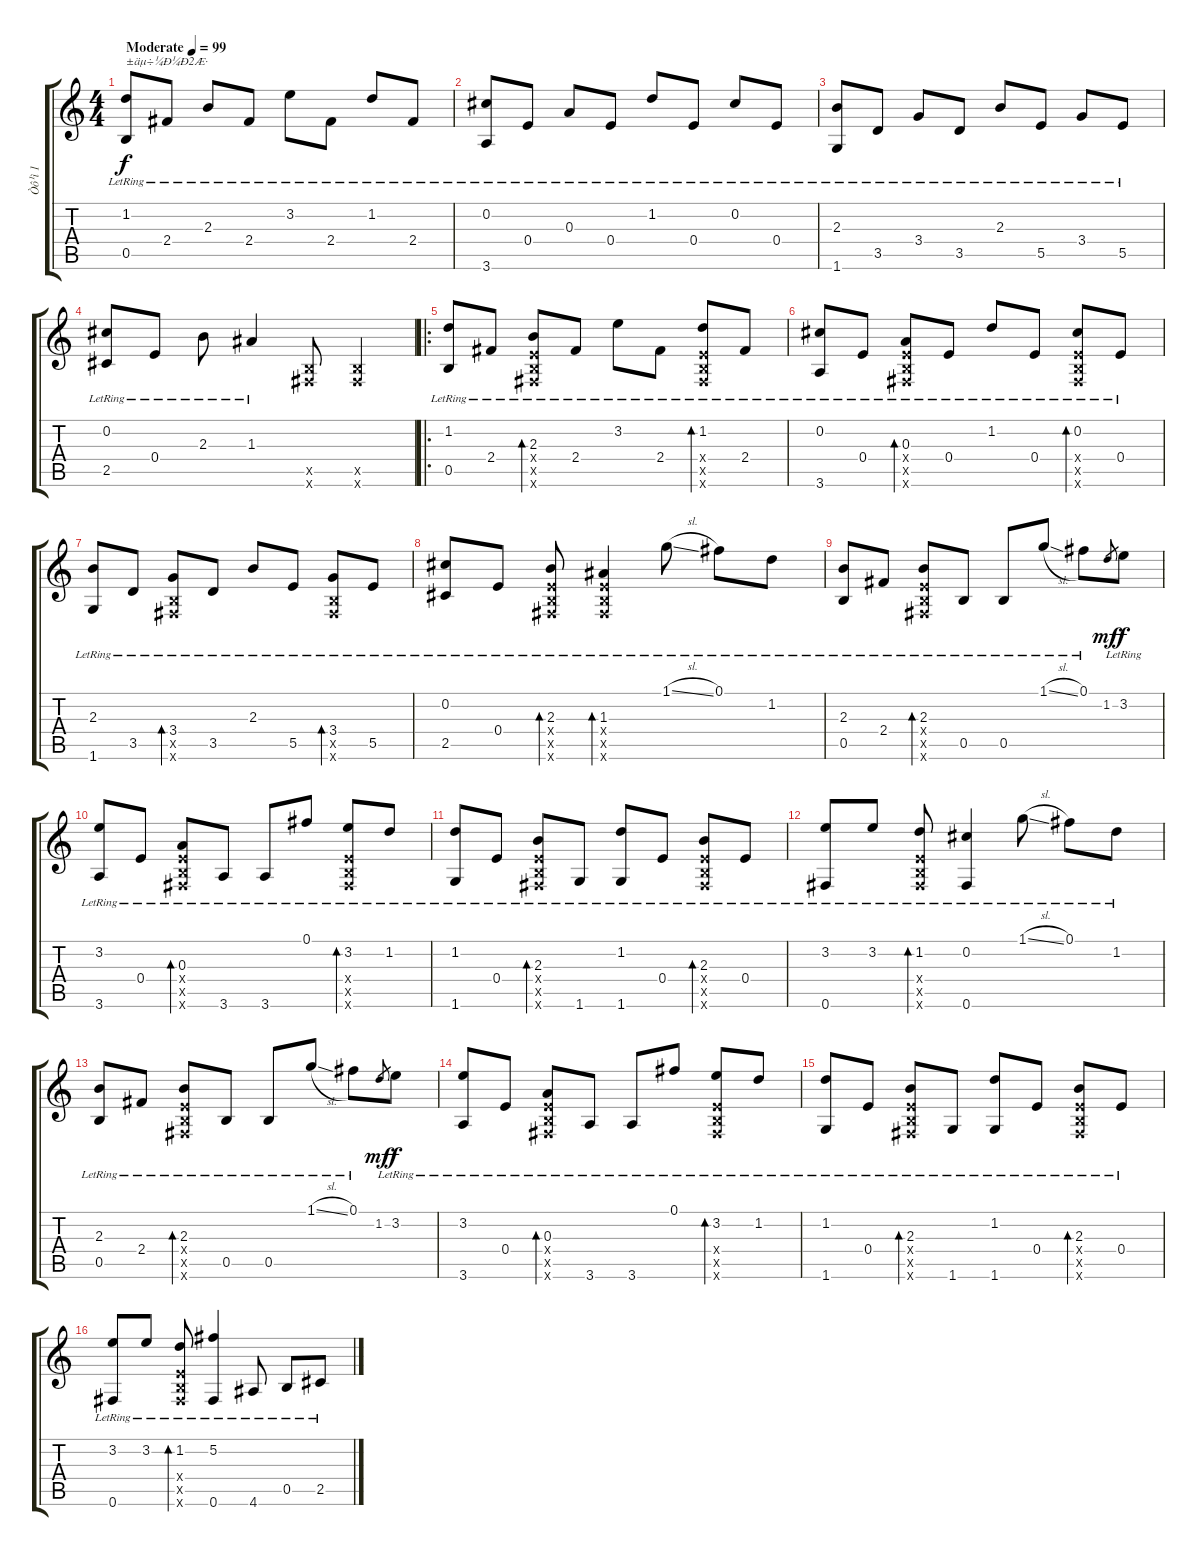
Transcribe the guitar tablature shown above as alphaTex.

\track ("Òô¹ì 1" "Òô¹ì 1") {instrument acousticguitarsteel}
\staff {score tabs}
\tuning (Gb4 Db4 A3 E3 B2 Gb2) {hide}
\ts (4 4)
\tempo (99 "Moderate")
\clef g2
\ks c
(1.2{lr} 0.5{lr}).8{txt "±äµ÷¼Ð¼Ð2Æ·" dy f instrument acousticguitarsteel} 2.4{lr}.8 2.3{lr}.8 2.4{lr}.8 3.2{lr}.8 2.4{lr}.8 1.2{lr}.8 2.4{lr}.8 |
(0.2{lr} 3.6{lr}).8 0.4{lr}.8 0.3{lr}.8 0.4{lr}.8 1.2{lr}.8 0.4{lr}.8 0.2{lr}.8 0.4{lr}.8 |
(2.3{lr} 1.6{lr}).8 3.5{lr}.8 3.4{lr}.8 3.5{lr}.8 2.3{lr}.8 5.5{lr}.8 3.4{lr}.8 5.5{lr}.8 |
(0.2{lr} 2.5{lr}).8 0.4{lr}.8 2.3{lr}.8 1.3{lr}.4 (0.5{x} 0.6{x}).8 (0.5{x} 0.6{x}).4 |
\ro
(1.2{lr} 0.5{lr}).8 2.4{lr}.8 (2.3{lr} 0.4{x} 0.5{x} 0.6{x}).8{bd 30} 2.4{lr}.8 3.2{lr}.8 2.4{lr}.8 (1.2{lr} 0.4{x} 0.5{x} 0.6{x}).8{bd 30} 2.4{lr}.8 |
(0.2{lr} 3.6{lr}).8 0.4{lr}.8 (0.3{lr} 0.4{x} 0.5{x} 0.6{x}).8{bd 30} 0.4{lr}.8 1.2{lr}.8 0.4{lr}.8 (0.2{lr} 0.4{x} 0.5{x} 0.6{x}).8{bd 30} 0.4{lr}.8 |
(2.3{lr} 1.6{lr}).8 3.5{lr}.8 (3.4{lr} 0.5{x} 0.6{x}).8{bd 30} 3.5{lr}.8 2.3{lr}.8 5.5{lr}.8 (3.4{lr} 0.5{x} 0.6{x}).8{bd 30} 5.5{lr}.8 |
(0.2{lr} 2.5{lr}).8 0.4{lr}.8 (2.3{lr} 0.4{x} 0.5{x} 0.6{x}).8{bd 30} (1.3{lr} 0.4{x} 0.5{x} 0.6{x}).4{bd 30} 1.1{sl lr}.8 0.1{lr}.8 1.2{lr}.8 |
(2.3{lr} 0.5{lr}).8 2.4{lr}.8 (2.3{lr} 0.4{x} 0.5{x} 0.6{x}).8{bd 30} 0.5{lr}.8 0.5{lr}.8 1.1{sl lr}.8 0.1{lr}.8 1.2.8{gr dy mf} 3.2{lr}.8{dy f} |
(3.2{lr} 3.6{lr}).8 0.4{lr}.8 (0.3{lr} 0.4{x} 0.5{x} 0.6{x}).8{bd 30} 3.6{lr}.8 3.6{lr}.8 0.1{lr}.8 (3.2{lr} 0.4{x} 0.5{x} 0.6{x}).8{bd 30} 1.2{lr}.8 |
(1.2{lr} 1.6{lr}).8 0.4{lr}.8 (2.3{lr} 0.4{x} 0.5{x} 0.6{x}).8{bd 30} 1.6{lr}.8 (1.2{lr} 1.6{lr}).8 0.4{lr}.8 (2.3{lr} 0.4{x} 0.5{x} 0.6{x}).8{bd 30} 0.4{lr}.8 |
(3.2{lr} 0.6{lr}).8 3.2{lr}.8 (1.2{lr} 0.4{x} 0.5{x} 0.6{x}).8{bd 30} (0.2{lr} 0.6{lr}).4 1.1{sl lr}.8 0.1{lr}.8 1.2{lr}.8 |
(2.3{lr} 0.5{lr}).8 2.4{lr}.8 (2.3{lr} 0.4{x} 0.5{x} 0.6{x}).8{bd 30} 0.5{lr}.8 0.5{lr}.8 1.1{sl lr}.8 0.1{lr}.8 1.2.8{gr dy mf} 3.2{lr}.8{dy f} |
(3.2{lr} 3.6{lr}).8 0.4{lr}.8 (0.3{lr} 0.4{x} 0.5{x} 0.6{x}).8{bd 30} 3.6{lr}.8 3.6{lr}.8 0.1{lr}.8 (3.2{lr} 0.4{x} 0.5{x} 0.6{x}).8{bd 30} 1.2{lr}.8 |
(1.2{lr} 1.6{lr}).8 0.4{lr}.8 (2.3{lr} 0.4{x} 0.5{x} 0.6{x}).8{bd 30} 1.6{lr}.8 (1.2{lr} 1.6{lr}).8 0.4{lr}.8 (2.3{lr} 0.4{x} 0.5{x} 0.6{x}).8{bd 30} 0.4{lr}.8 |
(3.2{lr} 0.6{lr}).8 3.2{lr}.8 (1.2{lr} 0.4{x} 0.5{x} 0.6{x}).8{bd 30} (5.2{lr} 0.6{lr}).4 4.6{lr}.8 0.5{lr}.8 2.5{lr}.8
